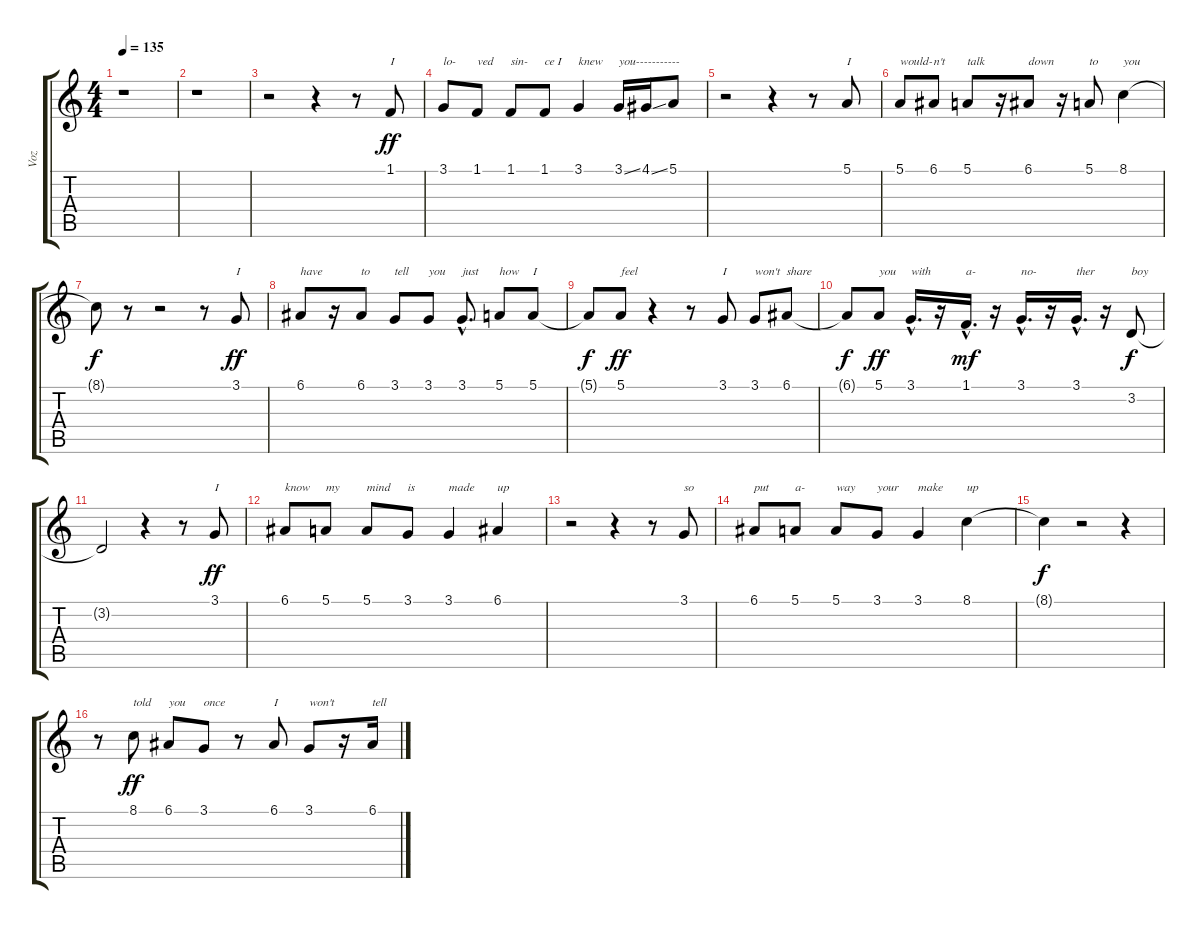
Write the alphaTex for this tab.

\track ("Voz" "Voz") {instrument trumpet}
\staff {score tabs}
\tuning (E4 B3 G3 D3 A2 E2) {hide}
\ts (4 4)
\tempo 135
\clef g2
\ks c
r.1{dy ff} |
r.1 |
r.2 r.4 r.8 1.1.8{txt "I"} |
3.1.8{txt "lo-"} 1.1.8{txt "ved"} 1.1.8{txt "sin-"} 1.1.8{txt "ce I"} 3.1.4{txt "knew"} 3.1{ss}.16{txt "you-----------"} 4.1{ss}.16 5.1.8 |
r.2 r.4 r.8 5.1.8{txt "I"} |
5.1.8{txt "would-"} 6.1.8{txt "n't"} 5.1.8{txt "talk"} r.16 6.1.8{txt "down"} r.16 5.1.8{txt "to"} 8.1.4{txt "you"} |
8.1{t}.8{dy f} r.8 r.2 r.8 3.1.8{txt "I" dy ff} |
6.1.8{txt "have"} r.16 6.1.8{txt "to"} 3.1.8{txt "tell"} 3.1.8{txt "you"} 3.1{hac}.8{d txt "just"} 5.1.8{txt "how"} 5.1.8{txt "I"} |
5.1{t}.8{dy f} 5.1.8{txt "feel" dy ff} r.4 r.8 3.1.8{txt "I"} 3.1.8{txt "won't"} 6.1.8{txt "share"} |
6.1{t}.8{dy f} 5.1.8{txt "you" dy ff} 3.1{hac}.16{d txt "with"} r.16 1.1{hac}.16{d txt "a-" dy mf} r.16 3.1{hac}.16{d txt "no-"} r.16 3.1{hac}.16{d txt "ther"} r.16 3.2.8{txt "boy" dy f} |
3.2{t}.2 r.4 r.8 3.1.8{txt "I" dy ff} |
6.1.8{txt "know"} 5.1.8{txt "my"} 5.1.8{txt "mind"} 3.1.8{txt "is"} 3.1.4{txt "made"} 6.1.4{txt "up"} |
r.2 r.4 r.8 3.1.8{txt "so"} |
6.1.8{txt "put"} 5.1.8{txt "a-"} 5.1.8{txt "way"} 3.1.8{txt "your"} 3.1.4{txt "make"} 8.1.4{txt "up"} |
8.1{t}.4{dy f} r.2 r.4 |
r.8 8.1.8{txt "told" dy ff} 6.1.8{txt "you"} 3.1.8{txt "once"} r.8 6.1.8{txt "I"} 3.1.8{txt "won't"} r.16 6.1.16{txt "tell"}
